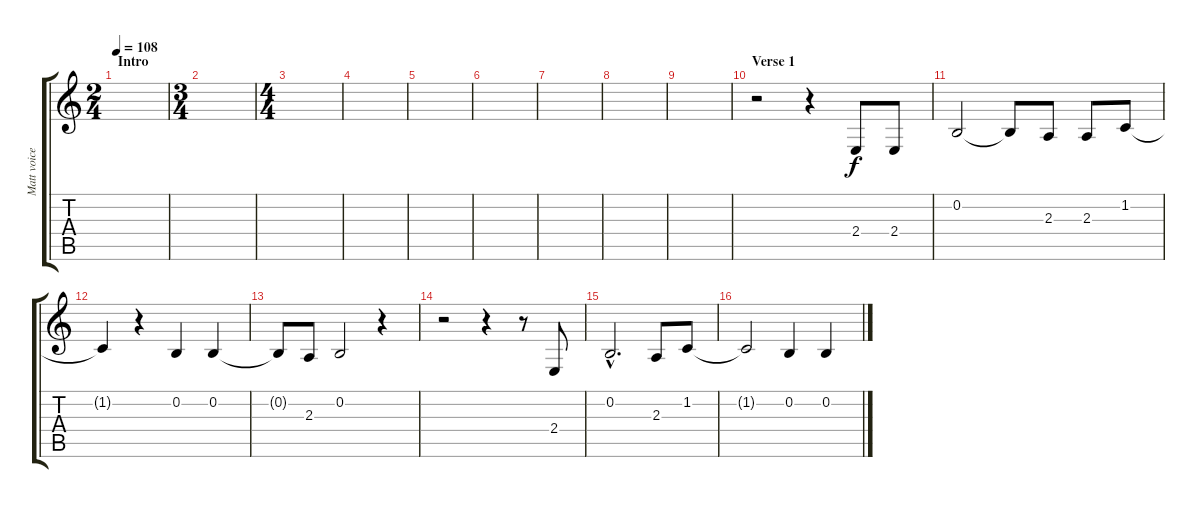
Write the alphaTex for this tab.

\track ("Matt voice" "Matt voice") {instrument violin}
\staff {score tabs}
\tuning (E4 B3 G3 D3 A2 E2) {hide}
\ts (2 4)
\section ("" "Intro")
\tempo 108
\clef g2
\ks c
|
\ts (3 4)
|
\ts (4 4)
|
|
|
|
|
|
|
\section ("" "Verse 1")
r.2 r.4 2.4.8 2.4.8 |
0.2.2 0.2{t}.8 2.3.8 2.3.8 1.2.8 |
1.2{t}.4 r.4 0.2.4 0.2.4 |
0.2{t}.8 2.3.8 0.2.2 r.4 |
r.2 r.4 r.8 2.4.8 |
0.2{hac}.2{d} 2.3.8 1.2.8 |
1.2{t}.2 0.2.4 0.2.4
